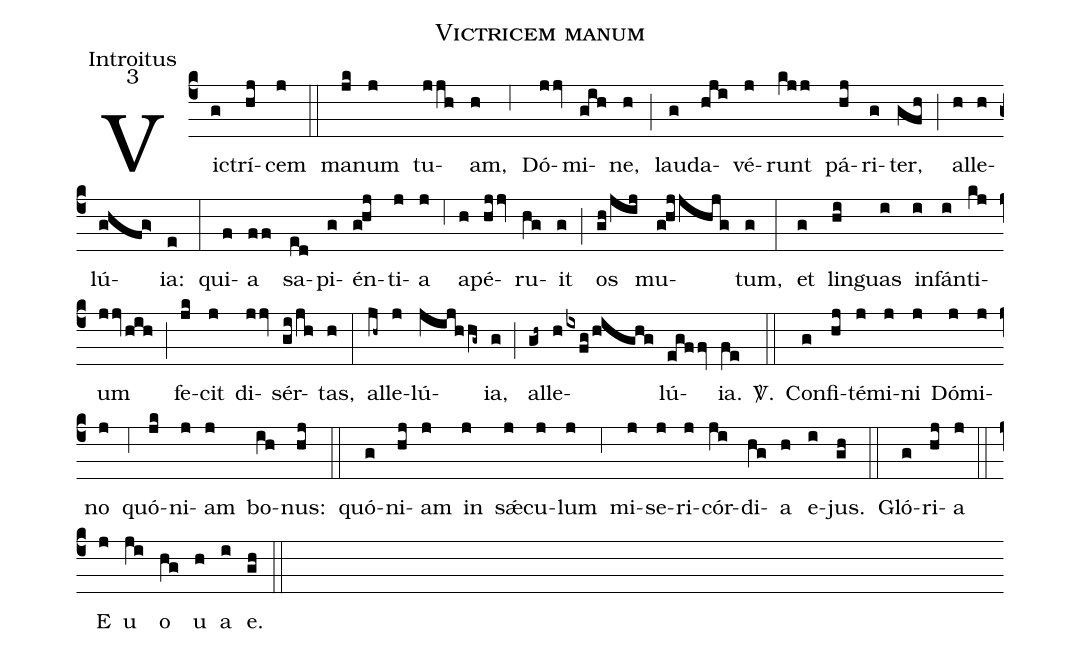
name:Victricem manum;
office-part:Introitus;
mode:3;
%%
(c4) Vi(g)ctrí(hj)cem(j) (::) ma(jk)num(j) tu(jjh)am,(h) (;6) Dó(jjv)mi(gih)ne,(h) (;) lau(g)da(hji)vé(j)runt(kjj) pá(hj)ri(g)ter,(gfh) (;) al(h)le(h)lú(ghfg>)ia:(e) (:) qui(f)a(ff) sa(ed)pi(g)én(g!hj)ti(j)a(j) (;6) a(h)pé(hjjv)ru(hg)it(g) (;) os(gh/jij) mu(g!hjjhjg)tum,(g) (:) et(g) lin(hi)guas(i) in(i)fán(i)ti(kj)um(jjv/hih) (;) fe(jk)cit(j) di(jjv)sér(gi/jh)tas,(h) (:) al(jh~)le(j)lú(jijhhg~)ia,(g) (;) al(gh~)le(h/ixfg/highg)lú(egffv)ia.(fe) <sp>V/</sp>.(::) Con(g)fi(hj)té(j)mi(j)ni(j) Dó(j)mi(j)no(j) (;6) quó(jk)ni(j)am(j) bo(ih)nus:(hj) (::) quó(g)ni(hj)am(j) in(j) s<sp>'ae</sp>(j)cu(j)lum(j) (;6) mi(j)se(j)ri(j)cór(ji)di(hg)a(h) e(i)jus.(gh) (::) Gló(g)ri(hj)a(j) (::) E(j) u(ji) o(hg) u(h) a(i) e.(gh) (::)
